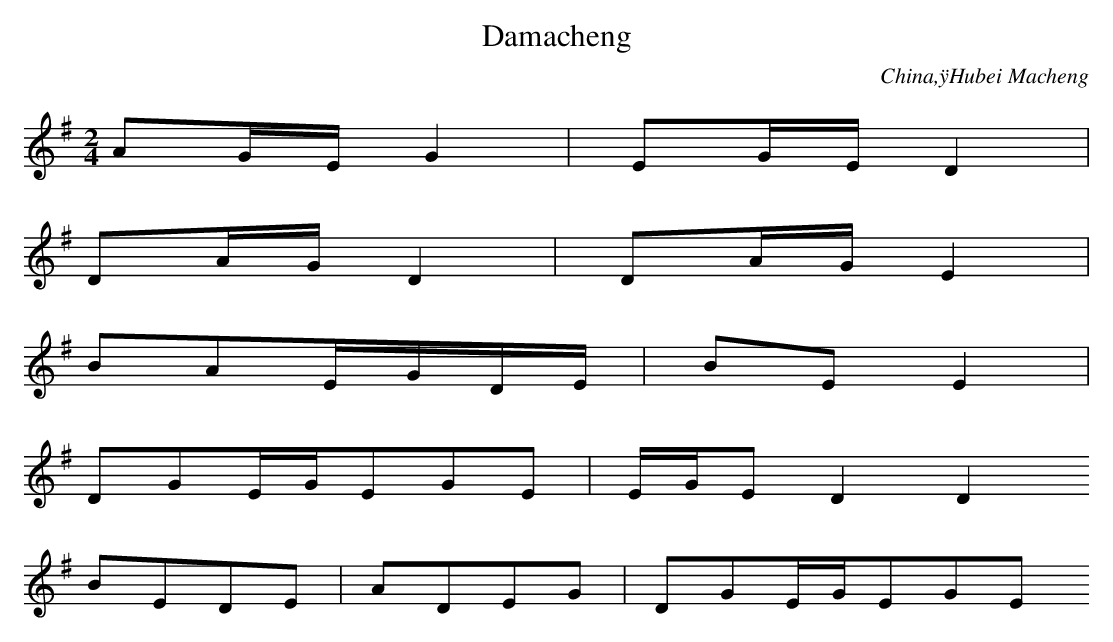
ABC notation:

X:1
T: Damacheng
O: China,ÿHubei Macheng
M: 2/4
L: 1/16
K: G
A2GEG4 | E2GED4 |
D2AGD4 | D2AGE4 |
B2A2EGDE | B2E2E4 |
D2G2EGE2G2E2 | EGE2D4D4
B2E2D2E2 | A2D2E2G2 | D2G2EGE2G2E2
